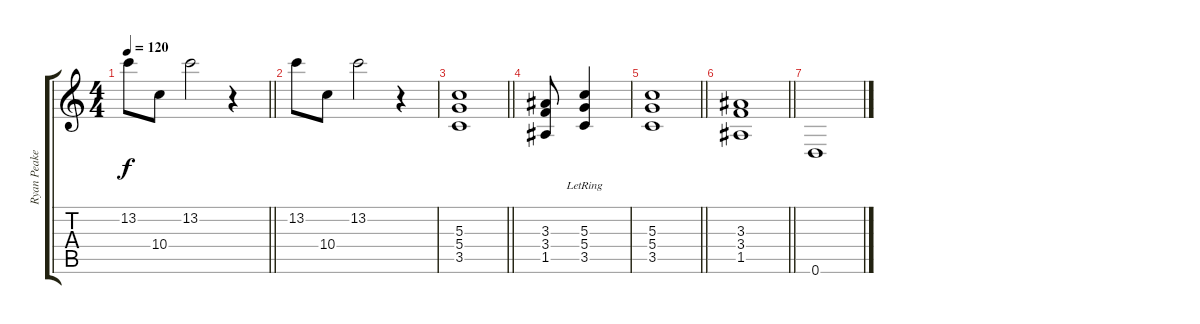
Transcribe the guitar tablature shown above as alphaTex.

\track ("Ryan Peake" "Ryan Peake") {instrument distortionguitar}
\staff {score tabs}
\tuning (E4 B3 G3 D3 A2 D2) {hide}
\ts (4 4)
\tempo 120
\clef g2
\barLineRight lightlight
\ks c
13.2.8{dy f} 10.4.8 13.2.2 r.4 |
13.2.8 10.4.8 13.2.2 r.4 |
\barLineRight lightlight
(5.3 5.4 3.5).1 |
(3.3 3.4 1.5).8 (5.3{lr} 5.4{lr} 3.5{lr}).4 |
\barLineRight lightlight
(5.3 5.4 3.5).1 |
\barLineRight lightlight
(3.3 3.4 1.5).1 |
0.6.1
